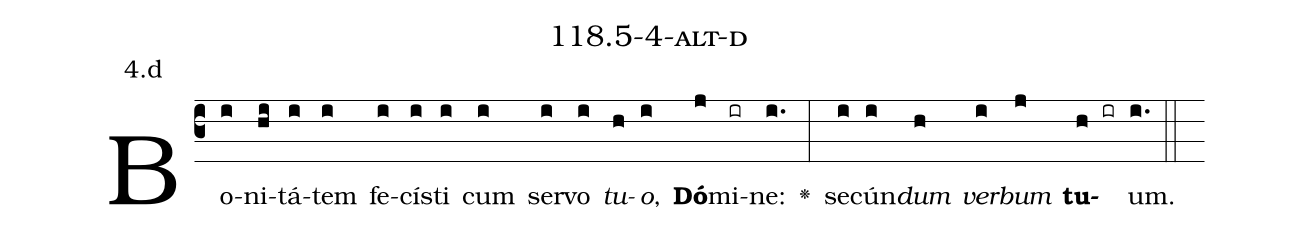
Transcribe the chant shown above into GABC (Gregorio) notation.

name: 118.5-4-alt-d;
annotation: 4.d;
%%
(c3)Bo(i)ni(hi)tá(i)tem(i) fe(i)cís(i)ti(i) cum(i) ser(i)vo(i) <i>tu</i>(h)<i>o</i>,(i) <b>Dó</b>(j)mi(ir)ne:(i.) <v>\greheightstar</v>(:) se(i)cún(i)<i>dum</i>(h) <i>ver</i>(i)<i>bum</i>(j) <b>tu</b>(h ir)um.(i.) (::)


%E(i) u(h) o(i) u(j) a(h) e.(i.) (::)
